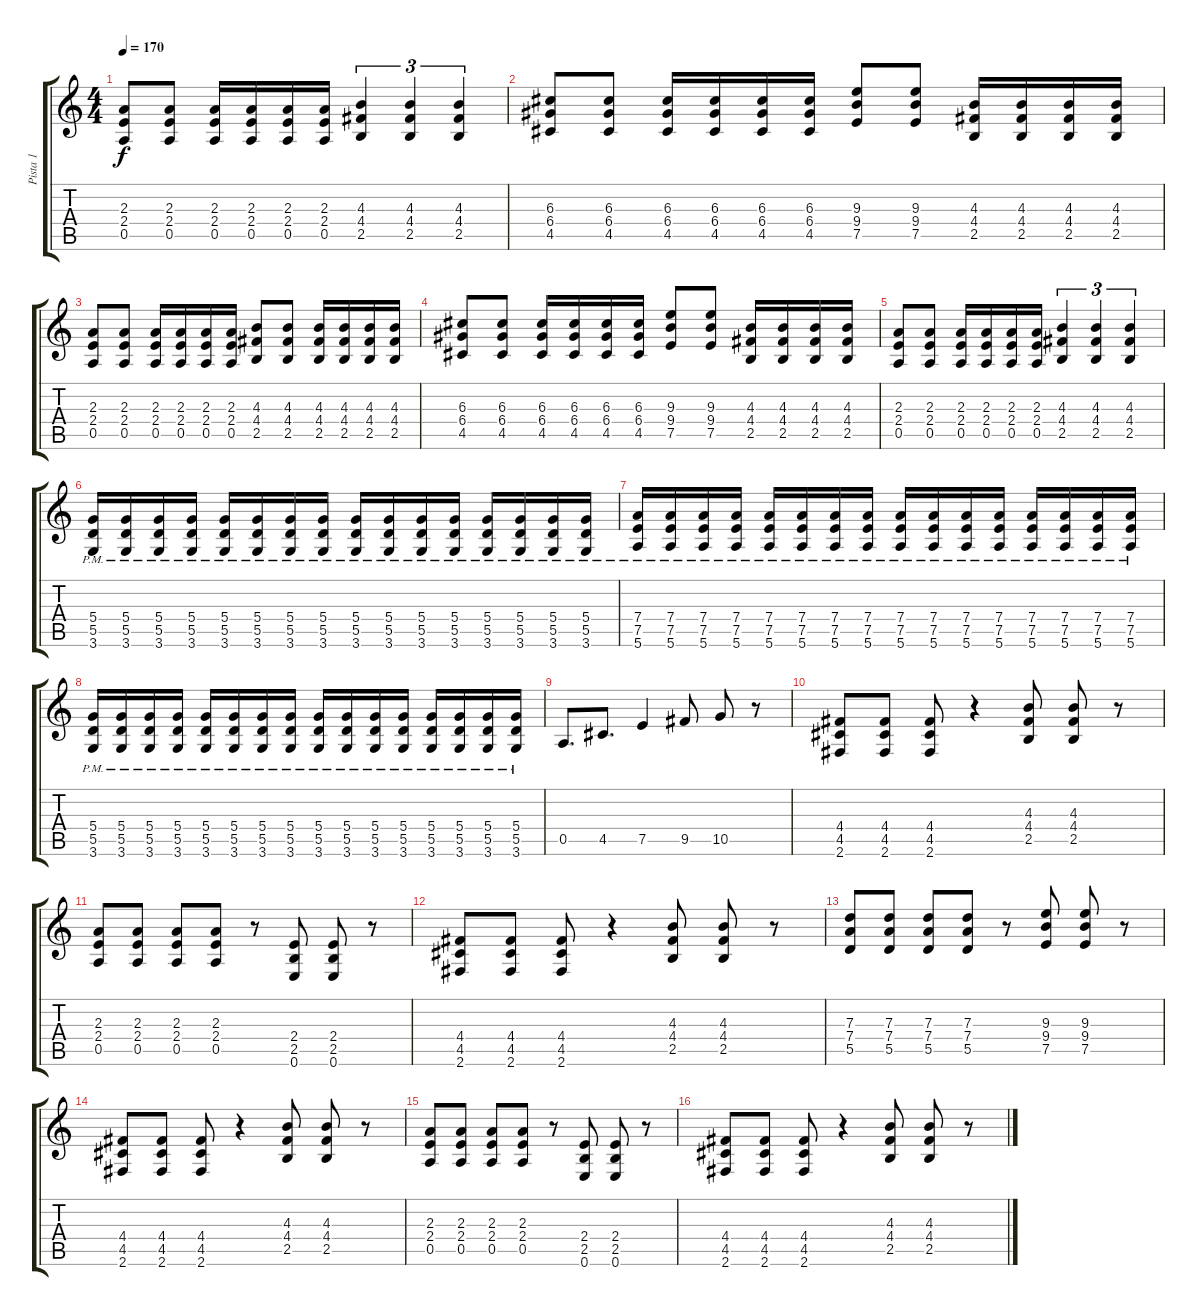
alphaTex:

\track ("Pista 1" "Pista 1") {instrument distortionguitar}
\staff {score tabs}
\tuning (E4 B3 G3 D3 A2 E2) {hide}
\ts (4 4)
\tempo 170
\clef g2
\ks c
(2.3 2.4 0.5).8{dy f} (2.3 2.4 0.5).8 (2.3 2.4 0.5).16 (2.3 2.4 0.5).16 (2.3 2.4 0.5).16 (2.3 2.4 0.5).16 (4.3 4.4 2.5).4{tu (3 2)} (4.3 4.4 2.5).4{tu (3 2)} (4.3 4.4 2.5).4{tu (3 2)} |
(6.3 6.4 4.5).8 (6.3 6.4 4.5).8 (6.3 6.4 4.5).16 (6.3 6.4 4.5).16 (6.3 6.4 4.5).16 (6.3 6.4 4.5).16 (9.3 9.4 7.5).8 (9.3 9.4 7.5).8 (4.3 4.4 2.5).16 (4.3 4.4 2.5).16 (4.3 4.4 2.5).16 (4.3 4.4 2.5).16 |
(2.3 2.4 0.5).8 (2.3 2.4 0.5).8 (2.3 2.4 0.5).16 (2.3 2.4 0.5).16 (2.3 2.4 0.5).16 (2.3 2.4 0.5).16 (4.3 4.4 2.5).8 (4.3 4.4 2.5).8 (4.3 4.4 2.5).16 (4.3 4.4 2.5).16 (4.3 4.4 2.5).16 (4.3 4.4 2.5).16 |
(6.3 6.4 4.5).8 (6.3 6.4 4.5).8 (6.3 6.4 4.5).16 (6.3 6.4 4.5).16 (6.3 6.4 4.5).16 (6.3 6.4 4.5).16 (9.3 9.4 7.5).8 (9.3 9.4 7.5).8 (4.3 4.4 2.5).16 (4.3 4.4 2.5).16 (4.3 4.4 2.5).16 (4.3 4.4 2.5).16 |
(2.3 2.4 0.5).8 (2.3 2.4 0.5).8 (2.3 2.4 0.5).16 (2.3 2.4 0.5).16 (2.3 2.4 0.5).16 (2.3 2.4 0.5).16 (4.3 4.4 2.5).4{tu (3 2)} (4.3 4.4 2.5).4{tu (3 2)} (4.3 4.4 2.5).4{tu (3 2)} |
(5.4{pm} 5.5{pm} 3.6{pm}).16 (5.4{pm} 5.5{pm} 3.6{pm}).16 (5.4{pm} 5.5{pm} 3.6{pm}).16 (5.4{pm} 5.5{pm} 3.6{pm}).16 (5.4{pm} 5.5{pm} 3.6{pm}).16 (5.4{pm} 5.5{pm} 3.6{pm}).16 (5.4{pm} 5.5{pm} 3.6{pm}).16 (5.4{pm} 5.5{pm} 3.6{pm}).16 (5.4{pm} 5.5{pm} 3.6{pm}).16 (5.4{pm} 5.5{pm} 3.6{pm}).16 (5.4{pm} 5.5{pm} 3.6{pm}).16 (5.4{pm} 5.5{pm} 3.6{pm}).16 (5.4{pm} 5.5{pm} 3.6{pm}).16 (5.4{pm} 5.5{pm} 3.6{pm}).16 (5.4{pm} 5.5{pm} 3.6{pm}).16 (5.4{pm} 5.5{pm} 3.6{pm}).16 |
(7.4{pm} 7.5{pm} 5.6{pm}).16 (7.4{pm} 7.5{pm} 5.6{pm}).16 (7.4{pm} 7.5{pm} 5.6{pm}).16 (7.4{pm} 7.5{pm} 5.6{pm}).16 (7.4{pm} 7.5{pm} 5.6{pm}).16 (7.4{pm} 7.5{pm} 5.6{pm}).16 (7.4{pm} 7.5{pm} 5.6{pm}).16 (7.4{pm} 7.5{pm} 5.6{pm}).16 (7.4{pm} 7.5{pm} 5.6{pm}).16 (7.4{pm} 7.5{pm} 5.6{pm}).16 (7.4{pm} 7.5{pm} 5.6{pm}).16 (7.4{pm} 7.5{pm} 5.6{pm}).16 (7.4{pm} 7.5{pm} 5.6{pm}).16 (7.4{pm} 7.5{pm} 5.6{pm}).16 (7.4{pm} 7.5{pm} 5.6{pm}).16 (7.4{pm} 7.5{pm} 5.6{pm}).16 |
(5.4{pm} 5.5{pm} 3.6{pm}).16 (5.4{pm} 5.5{pm} 3.6{pm}).16 (5.4{pm} 5.5{pm} 3.6{pm}).16 (5.4{pm} 5.5{pm} 3.6{pm}).16 (5.4{pm} 5.5{pm} 3.6{pm}).16 (5.4{pm} 5.5{pm} 3.6{pm}).16 (5.4{pm} 5.5{pm} 3.6{pm}).16 (5.4{pm} 5.5{pm} 3.6{pm}).16 (5.4{pm} 5.5{pm} 3.6{pm}).16 (5.4{pm} 5.5{pm} 3.6{pm}).16 (5.4{pm} 5.5{pm} 3.6{pm}).16 (5.4{pm} 5.5{pm} 3.6{pm}).16 (5.4{pm} 5.5{pm} 3.6{pm}).16 (5.4{pm} 5.5{pm} 3.6{pm}).16 (5.4{pm} 5.5{pm} 3.6{pm}).16 (5.4{pm} 5.5{pm} 3.6{pm}).16 |
0.5.8{d} 4.5.8{d} 7.5.4 9.5.8 10.5.8 r.8 |
(4.4 4.5 2.6).8 (4.4 4.5 2.6).8 (4.4 4.5 2.6).8 r.4 (4.3 4.4 2.5).8 (4.3 4.4 2.5).8 r.8 |
(2.3 2.4 0.5).8 (2.3 2.4 0.5).8 (2.3 2.4 0.5).8 (2.3 2.4 0.5).8 r.8 (2.4 2.5 0.6).8 (2.4 2.5 0.6).8 r.8 |
(4.4 4.5 2.6).8 (4.4 4.5 2.6).8 (4.4 4.5 2.6).8 r.4 (4.3 4.4 2.5).8 (4.3 4.4 2.5).8 r.8 |
(7.3 7.4 5.5).8 (7.3 7.4 5.5).8 (7.3 7.4 5.5).8 (7.3 7.4 5.5).8 r.8 (9.3 9.4 7.5).8 (9.3 9.4 7.5).8 r.8 |
(4.4 4.5 2.6).8 (4.4 4.5 2.6).8 (4.4 4.5 2.6).8 r.4 (4.3 4.4 2.5).8 (4.3 4.4 2.5).8 r.8 |
(2.3 2.4 0.5).8 (2.3 2.4 0.5).8 (2.3 2.4 0.5).8 (2.3 2.4 0.5).8 r.8 (2.4 2.5 0.6).8 (2.4 2.5 0.6).8 r.8 |
(4.4 4.5 2.6).8 (4.4 4.5 2.6).8 (4.4 4.5 2.6).8 r.4 (4.3 4.4 2.5).8 (4.3 4.4 2.5).8 r.8
